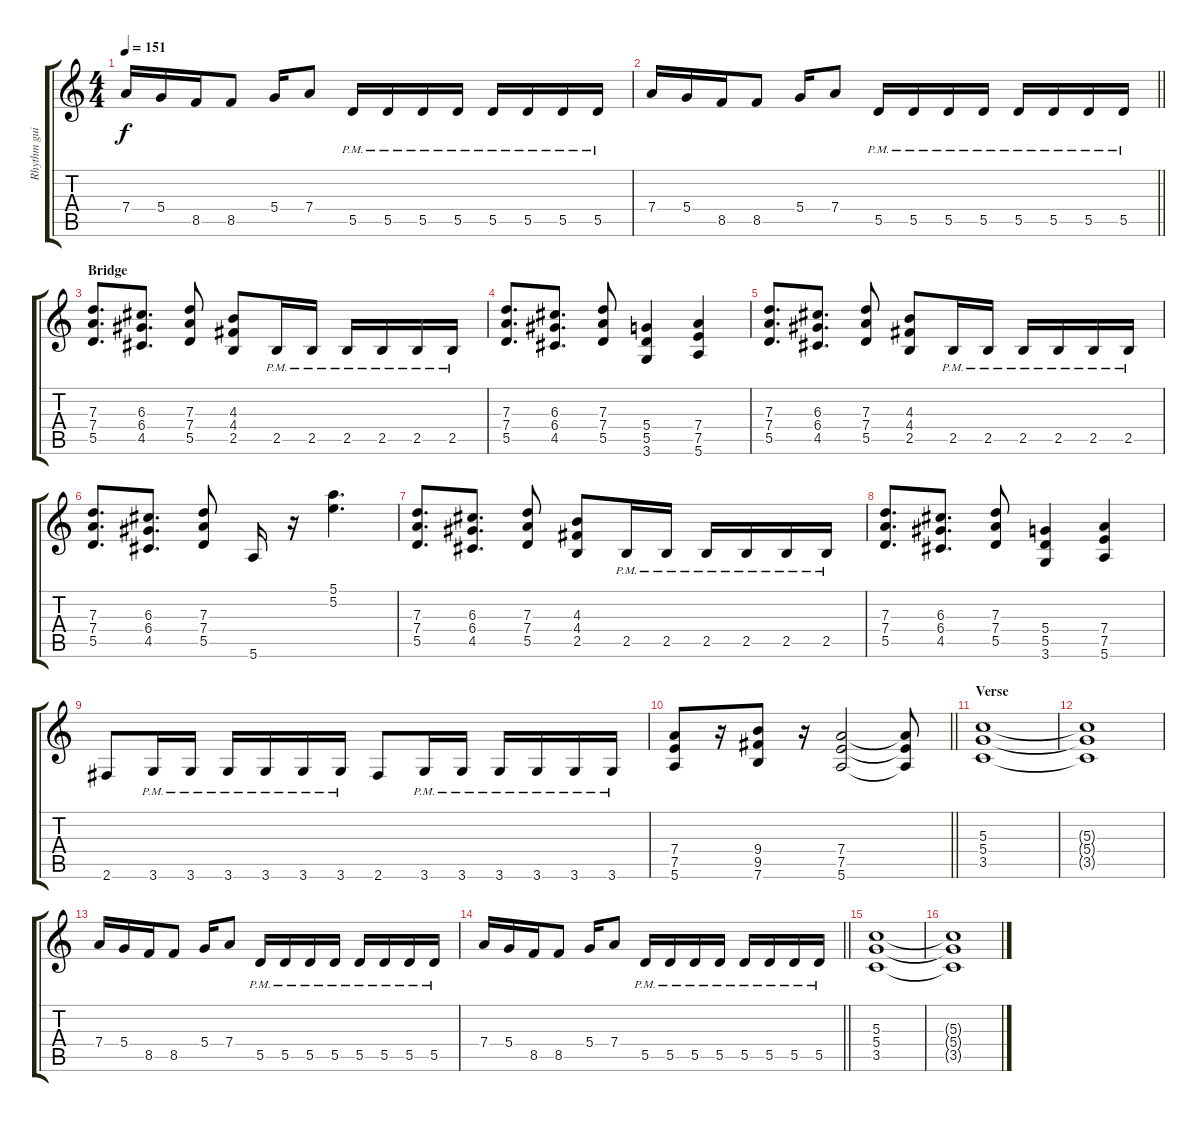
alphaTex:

\track ("Rhythm guitar" "Rhythm gui") {instrument distortionguitar}
\staff {score tabs}
\tuning (E4 B3 G3 D3 A2 E2) {hide}
\ts (4 4)
\tempo 151
\clef g2
\ks c
7.4.16{dy f} 5.4.16 8.5.16 8.5.8 5.4.16 7.4.8 5.5{pm}.16 5.5{pm}.16 5.5{pm}.16 5.5{pm}.16 5.5{pm}.16 5.5{pm}.16 5.5{pm}.16 5.5{pm}.16 |
\barLineRight lightlight
7.4.16 5.4.16 8.5.16 8.5.8 5.4.16 7.4.8 5.5{pm}.16 5.5{pm}.16 5.5{pm}.16 5.5{pm}.16 5.5{pm}.16 5.5{pm}.16 5.5{pm}.16 5.5{pm}.16 |
\section ("" "Bridge")
(7.3 7.4 5.5).8{d} (6.3 6.4 4.5).8{d} (7.3 7.4 5.5).8 (4.3 4.4 2.5).8 2.5{pm}.16 2.5{pm}.16 2.5{pm}.16 2.5{pm}.16 2.5{pm}.16 2.5{pm}.16 |
(7.3 7.4 5.5).8{d} (6.3 6.4 4.5).8{d} (7.3 7.4 5.5).8 (5.4 5.5 3.6).4 (7.4 7.5 5.6).4 |
(7.3 7.4 5.5).8{d} (6.3 6.4 4.5).8{d} (7.3 7.4 5.5).8 (4.3 4.4 2.5).8 2.5{pm}.16 2.5{pm}.16 2.5{pm}.16 2.5{pm}.16 2.5{pm}.16 2.5{pm}.16 |
(7.3 7.4 5.5).8{d} (6.3 6.4 4.5).8{d} (7.3 7.4 5.5).8 5.6.16 r.16 (5.1 5.2).4{d} |
(7.3 7.4 5.5).8{d} (6.3 6.4 4.5).8{d} (7.3 7.4 5.5).8 (4.3 4.4 2.5).8 2.5{pm}.16 2.5{pm}.16 2.5{pm}.16 2.5{pm}.16 2.5{pm}.16 2.5{pm}.16 |
(7.3 7.4 5.5).8{d} (6.3 6.4 4.5).8{d} (7.3 7.4 5.5).8 (5.4 5.5 3.6).4 (7.4 7.5 5.6).4 |
2.6.8 3.6{pm}.16 3.6{pm}.16 3.6{pm}.16 3.6{pm}.16 3.6{pm}.16 3.6{pm}.16 2.6.8 3.6{pm}.16 3.6{pm}.16 3.6{pm}.16 3.6{pm}.16 3.6{pm}.16 3.6{pm}.16 |
\barLineRight lightlight
(7.4 7.5 5.6).8 r.16 (9.4 9.5 7.6).8 r.16 (7.4 7.5 5.6).2 (7.4{t} 7.5{t} 5.6{t}).8 |
\section ("" "Verse")
(5.3 5.4 3.5).1 |
(5.3{t} 5.4{t} 3.5{t}).1 |
7.4.16 5.4.16 8.5.16 8.5.8 5.4.16 7.4.8 5.5{pm}.16 5.5{pm}.16 5.5{pm}.16 5.5{pm}.16 5.5{pm}.16 5.5{pm}.16 5.5{pm}.16 5.5{pm}.16 |
\barLineRight lightlight
7.4.16 5.4.16 8.5.16 8.5.8 5.4.16 7.4.8 5.5{pm}.16 5.5{pm}.16 5.5{pm}.16 5.5{pm}.16 5.5{pm}.16 5.5{pm}.16 5.5{pm}.16 5.5{pm}.16 |
(5.3 5.4 3.5).1 |
(5.3{t} 5.4{t} 3.5{t}).1
